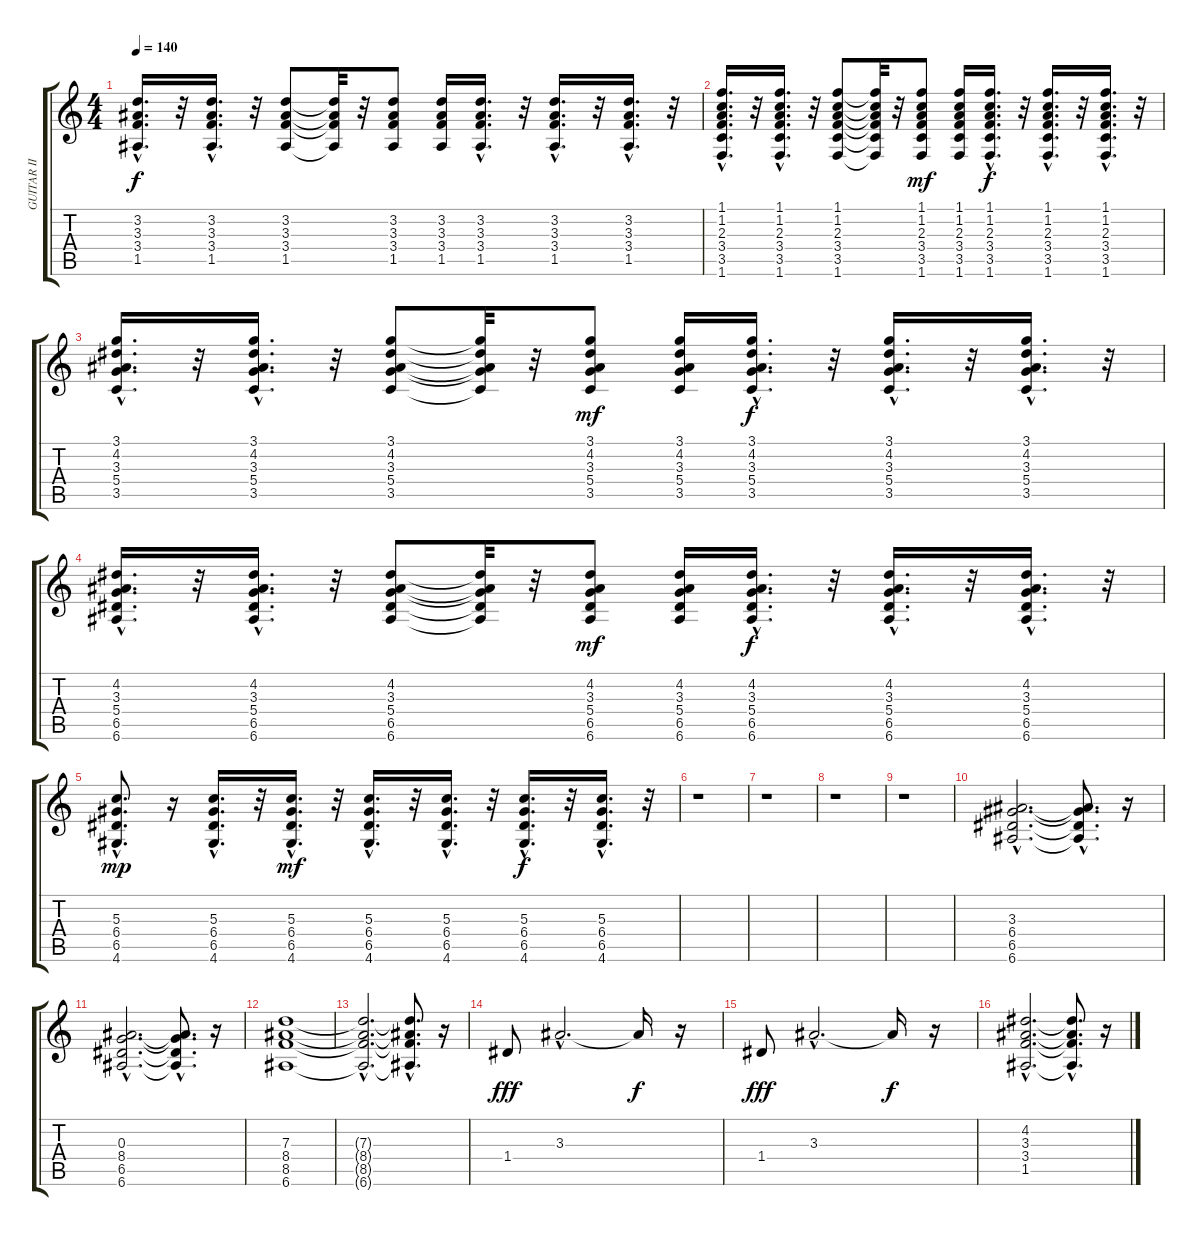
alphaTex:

\track ("GUITAR II" "GUITAR II") {instrument acousticguitarsteel}
\staff {score tabs}
\tuning (E4 B3 G3 D3 A2 E2) {hide}
\ts (4 4)
\tempo 140
\clef g2
\ks c
(3.2{hac} 3.3{hac} 3.4{hac} 1.5{hac}).16{d dy f} r.32 (3.2{hac} 3.3{hac} 3.4{hac} 1.5{hac}).16{d} r.32 (3.2 3.3 3.4 1.5).8 (3.2{t} 3.3{t} 3.4{t} 1.5{t}).32 r.32 (3.2 3.3 3.4 1.5).8 (3.2 3.3 3.4 1.5).16 (3.2{hac} 3.3{hac} 3.4{hac} 1.5{hac}).16{d} r.32 (3.2{hac} 3.3{hac} 3.4{hac} 1.5{hac}).16{d} r.32 (3.2{hac} 3.3{hac} 3.4{hac} 1.5{hac}).16{d} r.32 |
(1.1{hac} 1.2{hac} 2.3{hac} 3.4{hac} 3.5{hac} 1.6{hac}).16{d} r.32 (1.1{hac} 1.2{hac} 2.3{hac} 3.4{hac} 3.5{hac} 1.6{hac}).16{d} r.32 (1.1 1.2 2.3 3.4 3.5 1.6).8 (1.1{t} 1.2{t} 2.3{t} 3.4{t} 3.5{t} 1.6{t}).32 r.32 (1.1 1.2 2.3 3.4 3.5 1.6).8{dy mf} (1.1 1.2 2.3 3.4 3.5 1.6).16 (1.1{hac} 1.2{hac} 2.3{hac} 3.4{hac} 3.5{hac} 1.6{hac}).16{d dy f} r.32 (1.1{hac} 1.2{hac} 2.3{hac} 3.4{hac} 3.5{hac} 1.6{hac}).16{d} r.32 (1.1{hac} 1.2{hac} 2.3{hac} 3.4{hac} 3.5{hac} 1.6{hac}).16{d} r.32 |
(3.1{hac} 4.2{hac} 3.3{hac} 5.4{hac} 3.5{hac}).16{d} r.32 (3.1{hac} 4.2{hac} 3.3{hac} 5.4{hac} 3.5{hac}).16{d} r.32 (3.1 4.2 3.3 5.4 3.5).8 (3.1{t} 4.2{t} 3.3{t} 5.4{t} 3.5{t}).32 r.32 (3.1 4.2 3.3 5.4 3.5).8{dy mf} (3.1 4.2 3.3 5.4 3.5).16 (3.1{hac} 4.2{hac} 3.3{hac} 5.4{hac} 3.5{hac}).16{d dy f} r.32 (3.1{hac} 4.2{hac} 3.3{hac} 5.4{hac} 3.5{hac}).16{d} r.32 (3.1{hac} 4.2{hac} 3.3{hac} 5.4{hac} 3.5{hac}).16{d} r.32 |
(4.2{hac} 3.3{hac} 5.4{hac} 6.5{hac} 6.6{hac}).16{d} r.32 (4.2{hac} 3.3{hac} 5.4{hac} 6.5{hac} 6.6{hac}).16{d} r.32 (4.2 3.3 5.4 6.5 6.6).8 (4.2{t} 3.3{t} 5.4{t} 6.5{t} 6.6{t}).32 r.32 (4.2 3.3 5.4 6.5 6.6).8{dy mf} (4.2 3.3 5.4 6.5 6.6).16 (4.2{hac} 3.3{hac} 5.4{hac} 6.5{hac} 6.6{hac}).16{d dy f} r.32 (4.2{hac} 3.3{hac} 5.4{hac} 6.5{hac} 6.6{hac}).16{d} r.32 (4.2{hac} 3.3{hac} 5.4{hac} 6.5{hac} 6.6{hac}).16{d} r.32 |
(5.3{hac} 6.4{hac} 6.5{hac} 4.6{hac}).8{d dy mp} r.16 (5.3{hac} 6.4{hac} 6.5{hac} 4.6{hac}).16{d} r.32 (5.3{hac} 6.4{hac} 6.5{hac} 4.6{hac}).16{d dy mf} r.32 (5.3{hac} 6.4{hac} 6.5{hac} 4.6{hac}).16{d} r.32 (5.3{hac} 6.4{hac} 6.5{hac} 4.6{hac}).16{d} r.32 (5.3{hac} 6.4{hac} 6.5{hac} 4.6{hac}).16{d dy f} r.32 (5.3{hac} 6.4{hac} 6.5{hac} 4.6{hac}).16{d} r.32 |
r.1 |
r.1 |
r.1 |
r.1 |
(3.3{hac} 6.4{hac} 6.5{hac} 6.6{hac}).2{d instrument distortionguitar} (3.3{hac t} 6.4{hac t} 6.5{hac t} 6.6{hac t}).8{d} r.16 |
(0.3{hac} 8.4{hac} 6.5{hac} 6.6{hac}).2{d balance 16} (0.3{hac t} 8.4{hac t} 6.5{hac t} 6.6{hac t}).8{d} r.16 |
(7.3 8.4 8.5 6.6).1{balance 8} |
(7.3{hac t} 8.4{hac t} 8.5{hac t} 6.6{hac t}).2{d} (7.3{hac t} 8.4{hac t} 8.5{hac t} 6.6{hac t}).8{d} r.16 |
1.4.8{dy fff} 3.3{hac}.2{d} 3.3{t}.16{dy f} r.16 |
1.4.8{dy fff} 3.3{hac}.2{d} 3.3{t}.16{dy f} r.16 |
(4.2{hac} 3.3{hac} 3.4{hac} 1.5{hac}).2{d} (4.2{hac t} 3.3{hac t} 3.4{hac t} 1.5{hac t}).8{d} r.16
